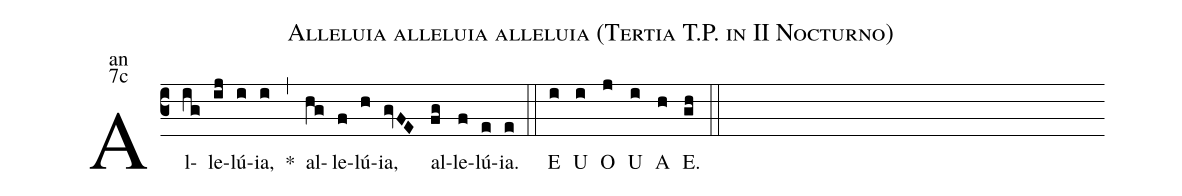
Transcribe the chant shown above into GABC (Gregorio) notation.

name:Alleluia alleluia alleluia (Tertia T.P. in II Nocturno);
office-part:an;
mode:7c;
%%
(c3) Al(ig)le(ij)lú(i)ia,(i) <sp>*</sp>(,)
al(hg)le(f)lú(h)ia,(gvFE) al(fg)le(f)lú(e)ia.(e) (::)
<eu>E(i) U(i) O(j) U(i) A(h) E.(gh) </eu>(::)
